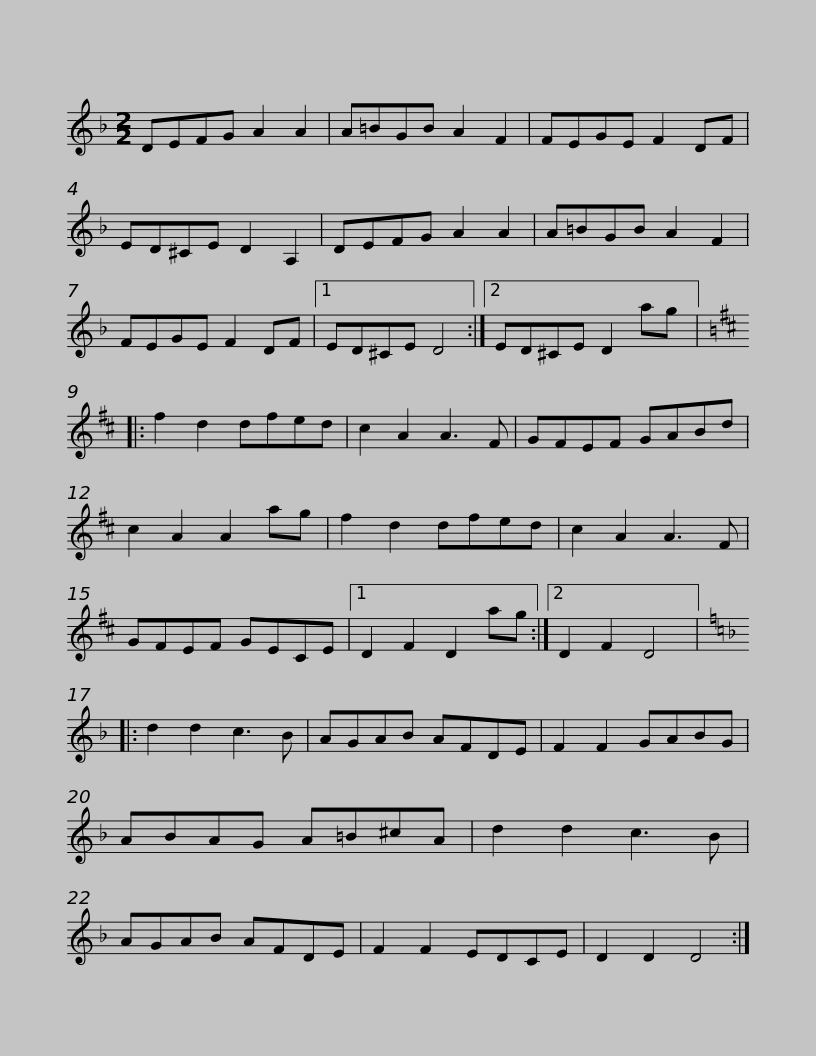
X:1
L:1/8
M:2/2
I:linebreak $
K:Dmin
V:1 treble
V:1
 DEFG A2 A2 | A=BGB A2 F2 | FEGE F2 DF | ED^CE D2 A,2 | DEFG A2 A2 | %5
 A=BGB A2 F2 |$ FEGE F2 DF |1 ED^CE D4 :|2 ED^CE D2 ag |:[K:D] f2 d2 dfed | %10
 c2 A2 A3 F | GFEF GABd |$ c2 A2 A2 ag | f2 d2 dfed | c2 A2 A3 F | %15
 GFEF GECE |1 D2 F2 D2 ag :|2 D2 F2 D4 |:[K:Dmin] d2 d2 c3 B |$ AGAB AFDE | %20
 F2 F2 GABG | ABAG A=B^cA | d2 d2 c3 B | AGAB AFDE | F2 F2 EDCE |$ %25
 D2 D2 D4 :| %26
